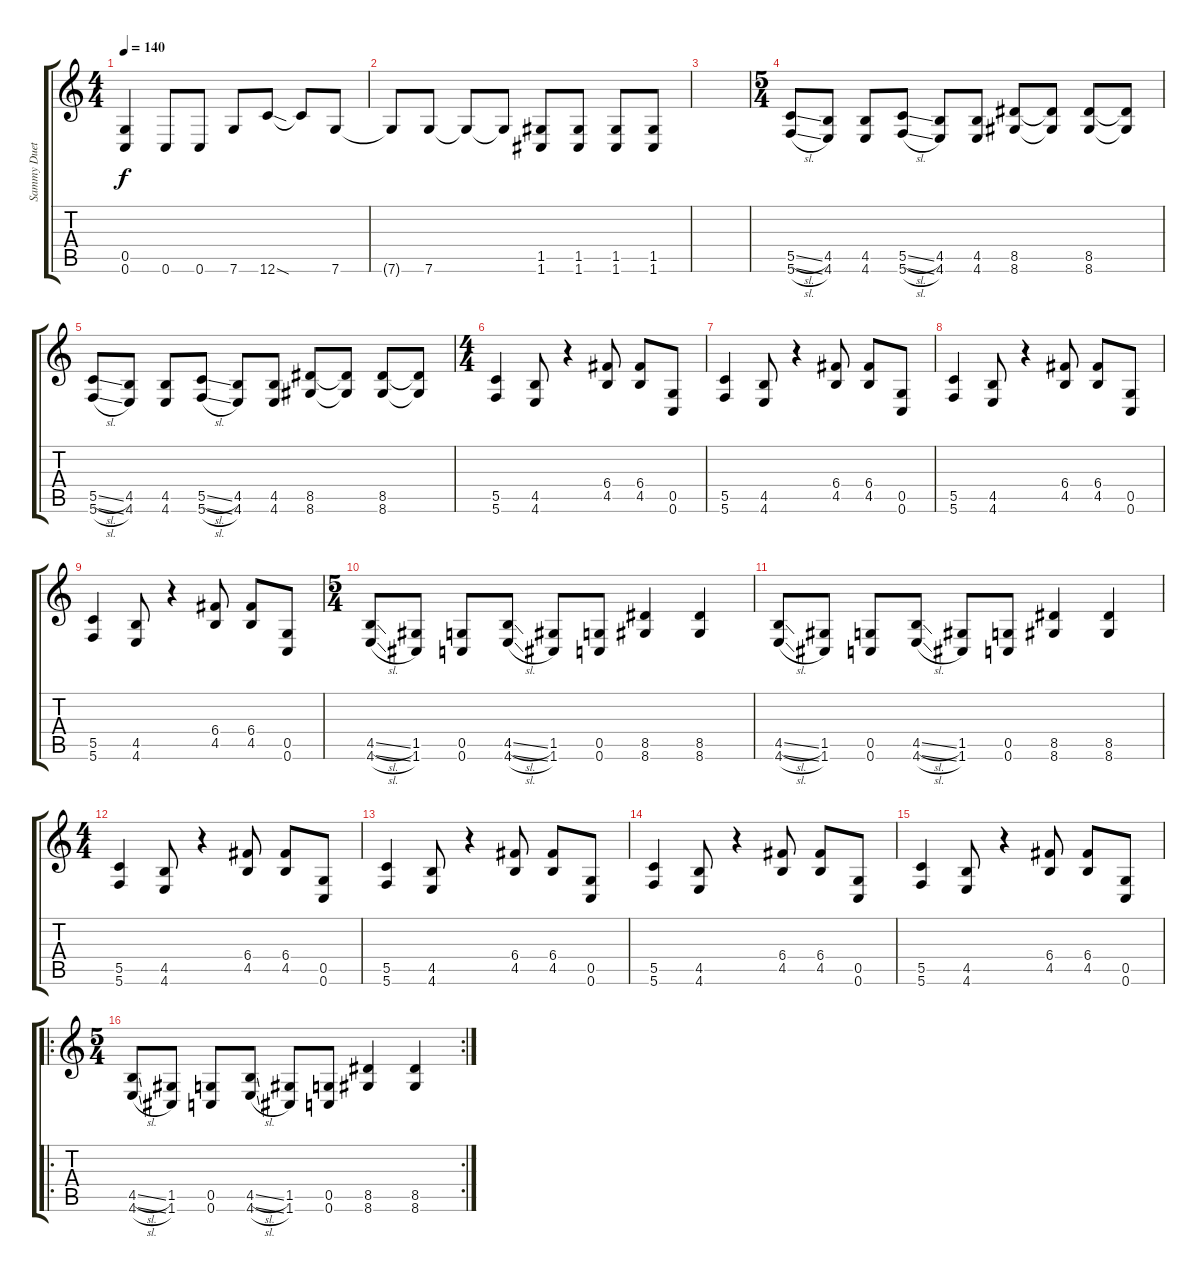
\track ("Sammy Duet" "Sammy Duet") {instrument overdrivenguitar}
\staff {score tabs}
\tuning (D4 A3 F3 C3 G2 C2) {hide}
\ts (4 4)
\tempo 140
\clef g2
\ks c
(0.5 0.6).4{dy f} 0.6.8 0.6.8 7.6.8 12.6{sod}.8 12.6{t}.8 7.6.8 |
7.6{t}.8 7.6.8 7.6{t}.8 7.6{t}.8 (1.5 1.6).8 (1.5 1.6).8 (1.5 1.6).8 (1.5 1.6).8 |
|
\ts (5 4)
(5.5{sl} 5.6{sl}).8 (4.5 4.6).8 (4.5 4.6).8 (5.5{sl} 5.6{sl}).8 (4.5 4.6).8 (4.5 4.6).8 (8.5 8.6).8 (8.5{t} 8.6{t}).8 (8.5 8.6).8 (8.5{t} 8.6{t}).8 |
(5.5{sl} 5.6{sl}).8 (4.5 4.6).8 (4.5 4.6).8 (5.5{sl} 5.6{sl}).8 (4.5 4.6).8 (4.5 4.6).8 (8.5 8.6).8 (8.5{t} 8.6{t}).8 (8.5 8.6).8 (8.5{t} 8.6{t}).8 |
\ts (4 4)
(5.5 5.6).4 (4.5 4.6).8 r.4 (6.4 4.5).8 (6.4 4.5).8 (0.5 0.6).8 |
(5.5 5.6).4 (4.5 4.6).8 r.4 (6.4 4.5).8 (6.4 4.5).8 (0.5 0.6).8 |
(5.5 5.6).4 (4.5 4.6).8 r.4 (6.4 4.5).8 (6.4 4.5).8 (0.5 0.6).8 |
(5.5 5.6).4 (4.5 4.6).8 r.4 (6.4 4.5).8 (6.4 4.5).8 (0.5 0.6).8 |
\ts (5 4)
(4.5{sl} 4.6{sl}).8 (1.5 1.6).8 (0.5 0.6).8 (4.5{sl} 4.6{sl}).8 (1.5 1.6).8 (0.5 0.6).8 (8.5 8.6).4 (8.5 8.6).4 |
(4.5{sl} 4.6{sl}).8 (1.5 1.6).8 (0.5 0.6).8 (4.5{sl} 4.6{sl}).8 (1.5 1.6).8 (0.5 0.6).8 (8.5 8.6).4 (8.5 8.6).4 |
\ts (4 4)
(5.5 5.6).4 (4.5 4.6).8 r.4 (6.4 4.5).8 (6.4 4.5).8 (0.5 0.6).8 |
(5.5 5.6).4 (4.5 4.6).8 r.4 (6.4 4.5).8 (6.4 4.5).8 (0.5 0.6).8 |
(5.5 5.6).4 (4.5 4.6).8 r.4 (6.4 4.5).8 (6.4 4.5).8 (0.5 0.6).8 |
(5.5 5.6).4 (4.5 4.6).8 r.4 (6.4 4.5).8 (6.4 4.5).8 (0.5 0.6).8 |
\ro
\rc 2
\ts (5 4)
(4.5{sl} 4.6{sl}).8 (1.5 1.6).8 (0.5 0.6).8 (4.5{sl} 4.6{sl}).8 (1.5 1.6).8 (0.5 0.6).8 (8.5 8.6).4 (8.5 8.6).4
